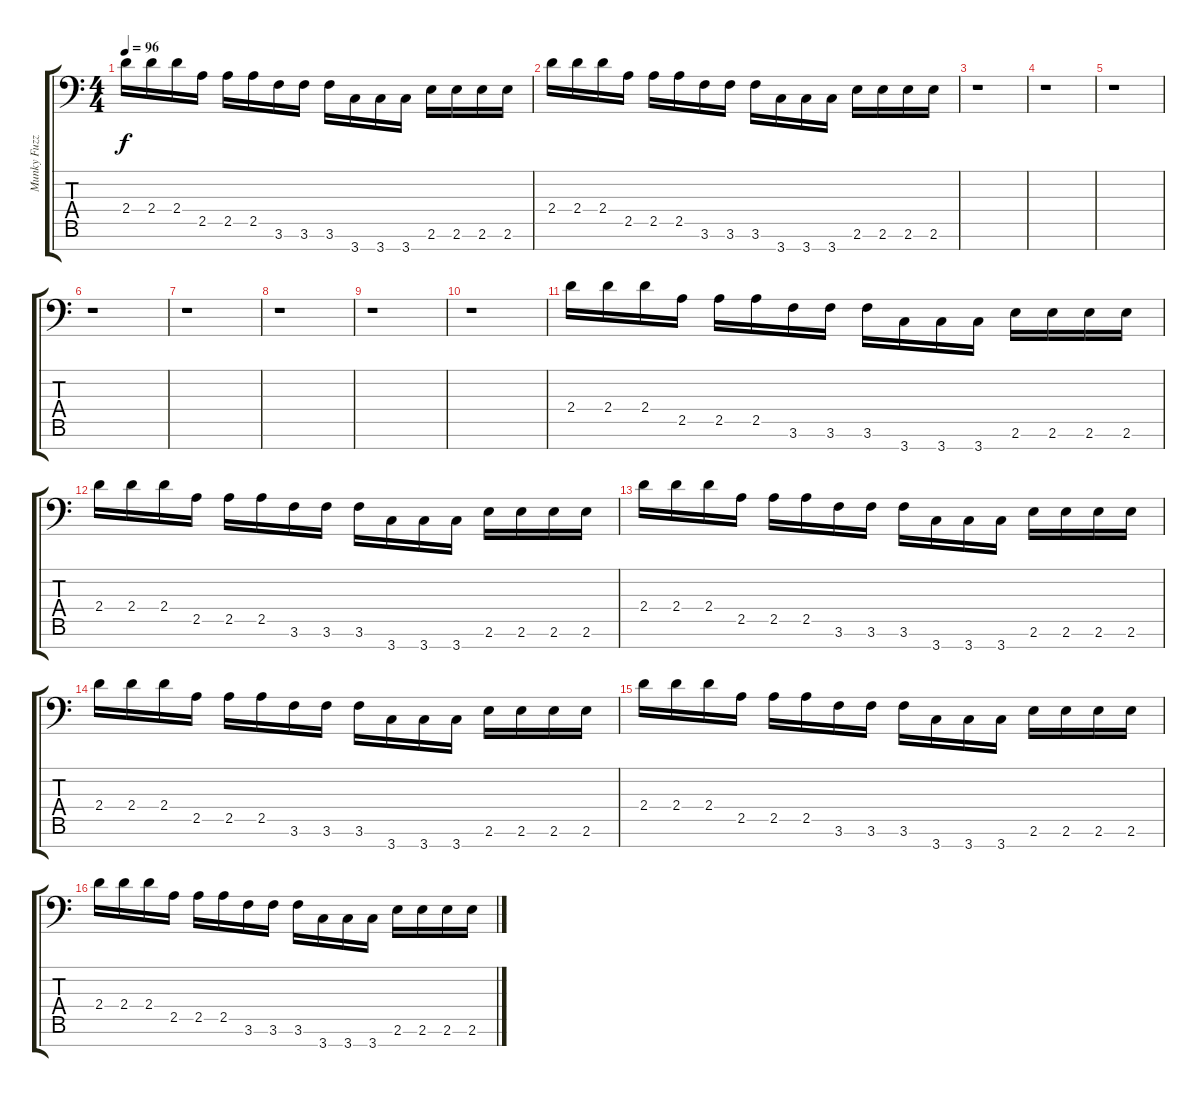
\track ("Munky Fuzz" "Munky Fuzz") {instrument overdrivenguitar}
\staff {score tabs}
\tuning (D4 A3 F3 C3 G2 D2 A1) {hide}
\ts (4 4)
\tempo 96
\clef f4
\ks c
2.4.16{dy f} 2.4.16 2.4.16 2.5.16 2.5.16 2.5.16 3.6.16 3.6.16 3.6.16 3.7.16 3.7.16 3.7.16 2.6.16 2.6.16 2.6.16 2.6.16 |
2.4.16 2.4.16 2.4.16 2.5.16 2.5.16 2.5.16 3.6.16 3.6.16 3.6.16 3.7.16 3.7.16 3.7.16 2.6.16 2.6.16 2.6.16 2.6.16 |
r.1 |
r.1 |
r.1 |
r.1 |
r.1 |
r.1 |
r.1 |
r.1 |
2.4.16 2.4.16 2.4.16 2.5.16 2.5.16 2.5.16 3.6.16 3.6.16 3.6.16 3.7.16 3.7.16 3.7.16 2.6.16 2.6.16 2.6.16 2.6.16 |
2.4.16 2.4.16 2.4.16 2.5.16 2.5.16 2.5.16 3.6.16 3.6.16 3.6.16 3.7.16 3.7.16 3.7.16 2.6.16 2.6.16 2.6.16 2.6.16 |
2.4.16 2.4.16 2.4.16 2.5.16 2.5.16 2.5.16 3.6.16 3.6.16 3.6.16 3.7.16 3.7.16 3.7.16 2.6.16 2.6.16 2.6.16 2.6.16 |
2.4.16 2.4.16 2.4.16 2.5.16 2.5.16 2.5.16 3.6.16 3.6.16 3.6.16 3.7.16 3.7.16 3.7.16 2.6.16 2.6.16 2.6.16 2.6.16 |
2.4.16 2.4.16 2.4.16 2.5.16 2.5.16 2.5.16 3.6.16 3.6.16 3.6.16 3.7.16 3.7.16 3.7.16 2.6.16 2.6.16 2.6.16 2.6.16 |
2.4.16 2.4.16 2.4.16 2.5.16 2.5.16 2.5.16 3.6.16 3.6.16 3.6.16 3.7.16 3.7.16 3.7.16 2.6.16 2.6.16 2.6.16 2.6.16
